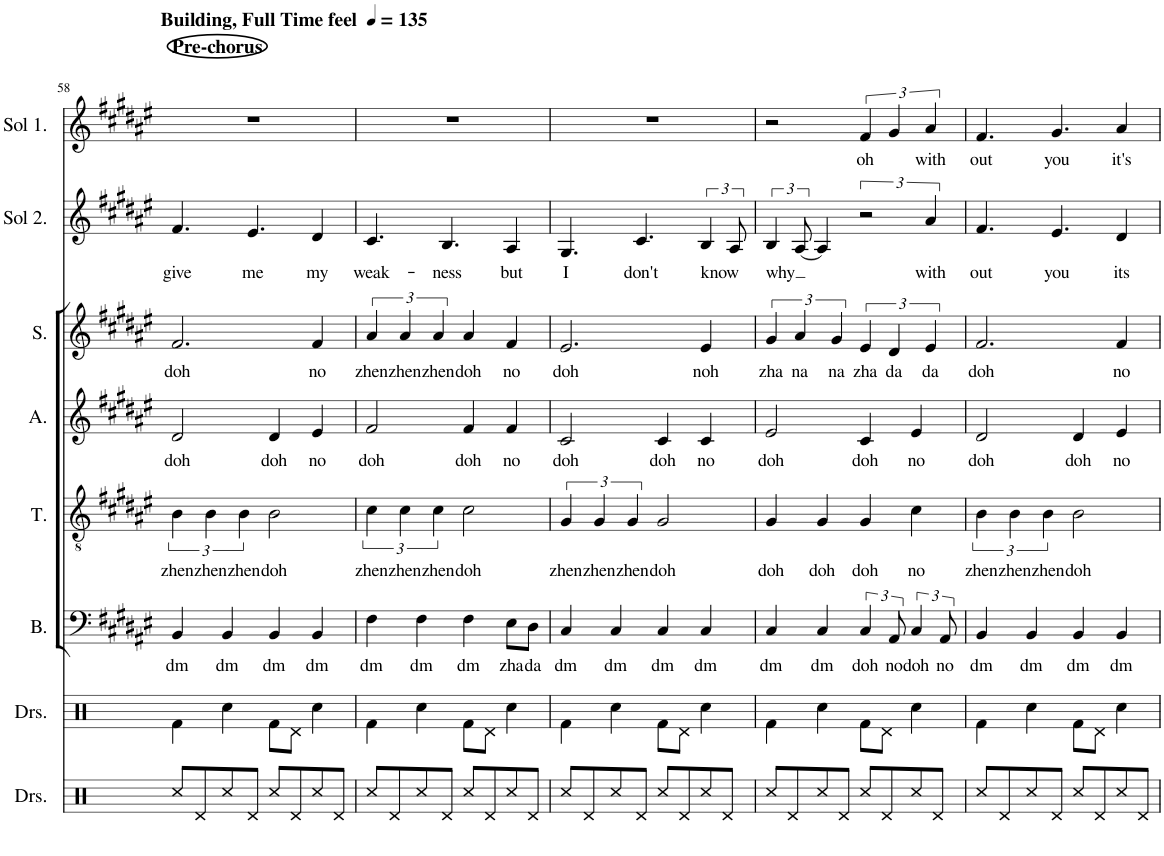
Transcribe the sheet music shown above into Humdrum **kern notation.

**kern	**kern	**kern	**text	**kern	**text	**kern	**text	**kern	**text	**kern	**text	**kern	**text
*part8	*part7	*part6	*part6	*part5	*part5	*part4	*part4	*part3	*part3	*part2	*part2	*part1	*part1
*staff8	*staff7	*staff6	*staff6	*staff5	*staff5	*staff4	*staff4	*staff3	*staff3	*staff2	*staff2	*staff1	*staff1
*I"Drumset	*I"Drumset	*I"Bass	*	*I"Tenor	*	*I"Alto	*	*I"Soprano	*	*I"Solo 2	*	*I"Solo 1	*
*I'Drs.	*I'Drs.	*I'B.	*	*I'T.	*	*I'A.	*	*I'S.	*	*I'Sol 2.	*	*I'Sol 1.	*
!!LO:PB:g=z
*clefX	*clefX	*clefF4	*	*clefGv2	*	*clefG2	*	*clefG2	*	*clefG2	*	*clefG2	*
*k[]	*k[]	*k[f#c#g#d#a#e#]	*	*k[f#c#g#d#a#e#]	*	*k[f#c#g#d#a#e#]	*	*k[f#c#g#d#a#e#]	*	*k[f#c#g#d#a#e#]	*	*k[f#c#g#d#a#e#]	*
*M4/4	*M4/4	*M4/4	*	*M4/4	*	*M4/4	*	*M4/4	*	*M4/4	*	*M4/4	*
*MM135	*MM135	*MM135	*	*MM135	*	*MM135	*	*MM135	*	*MM135	*	*MM135	*
=58	=58	=58	=58	=58	=58	=58	=58	=58	=58	=58	=58	=58	=58
!	!	!	!	!	!	!	!	!	!	!	!	!LO:TX:a:B:t=Pre-chorus	!
!	!	!	!	!	!	!	!	!	!	!	!	!LO:TX:a:B:t=Building, Full Time feel	!
!	!	!	!LO:LY:b	!	!LO:LY:b	!	!LO:LY:b	!	!LO:LY:b	!	!LO:LY:b	!	!
8Rcc/L	4Rf\	4BB/	dm	6B\	zhen	2d#/	doh	2.f#/	doh	4.f#/	give	1r	.
8Rd/	.	.	.	.	.	.	.	.	.	.	.	.	.
!	!	!	!	!	!LO:LY:b	!	!	!	!	!	!	!	!
.	.	.	.	6B\	zhen	.	.	.	.	.	.	.	.
!	!	!	!LO:LY:b	!	!	!	!	!	!	!	!	!	!
8Rcc/	4Rcc\	4BB/	dm	.	.	.	.	.	.	.	.	.	.
!	!	!	!	!	!LO:LY:b	!	!	!	!	!	!	!	!
.	.	.	.	6B\	zhen	.	.	.	.	.	.	.	.
!	!	!	!	!	!	!	!	!	!	!	!LO:LY:b	!	!
8Rd/J	.	.	.	.	.	.	.	.	.	4.e#/	me	.	.
!	!	!	!LO:LY:b	!	!LO:LY:b	!	!LO:LY:b	!	!	!	!	!	!
8Rcc/L	8Rf\L	4BB/	dm	2B\	doh	4d#/	doh	.	.	.	.	.	.
8Rd/	8Rd\J	.	.	.	.	.	.	.	.	.	.	.	.
!	!	!	!LO:LY:b	!	!	!	!LO:LY:b	!	!LO:LY:b	!	!LO:LY:b	!	!
8Rcc/	4Rcc\	4BB/	dm	.	.	4e#/	no	4f#/	no	4d#/	my	.	.
8Rd/J	.	.	.	.	.	.	.	.	.	.	.	.	.
=59	=59	=59	=59	=59	=59	=59	=59	=59	=59	=59	=59	=59	=59
!	!	!	!LO:LY:b	!	!LO:LY:b	!	!LO:LY:b	!	!LO:LY:b	!	!LO:LY:b	!	!
8Rcc/L	4Rf\	4F#\	dm	6c#\	zhen	2f#/	doh	6a#/	zhen	4.c#/	weak-	1r	.
8Rd/	.	.	.	.	.	.	.	.	.	.	.	.	.
!	!	!	!	!	!LO:LY:b	!	!	!	!LO:LY:b	!	!	!	!
.	.	.	.	6c#\	zhen	.	.	6a#/	zhen	.	.	.	.
!	!	!	!LO:LY:b	!	!	!	!	!	!	!	!	!	!
8Rcc/	4Rcc\	4F#\	dm	.	.	.	.	.	.	.	.	.	.
!	!	!	!	!	!LO:LY:b	!	!	!	!LO:LY:b	!	!	!	!
.	.	.	.	6c#\	zhen	.	.	6a#/	zhen	.	.	.	.
!	!	!	!	!	!	!	!	!	!	!	!LO:LY:b	!	!
8Rd/J	.	.	.	.	.	.	.	.	.	4.B/	-ness	.	.
!	!	!	!LO:LY:b	!	!LO:LY:b	!	!LO:LY:b	!	!LO:LY:b	!	!	!	!
8Rcc/L	8Rf\L	4F#\	dm	2c#\	doh	4f#/	doh	4a#/	doh	.	.	.	.
8Rd/	8Rd\J	.	.	.	.	.	.	.	.	.	.	.	.
!	!	!	!LO:LY:b	!	!	!	!LO:LY:b	!	!LO:LY:b	!	!LO:LY:b	!	!
8Rcc/	4Rcc\	8E#\L	zha	.	.	4f#/	no	4f#/	no	4A#/	but	.	.
!	!	!	!LO:LY:b	!	!	!	!	!	!	!	!	!	!
8Rd/J	.	8D#\J	da	.	.	.	.	.	.	.	.	.	.
=60	=60	=60	=60	=60	=60	=60	=60	=60	=60	=60	=60	=60	=60
!	!	!	!LO:LY:b	!	!LO:LY:b	!	!LO:LY:b	!	!LO:LY:b	!	!LO:LY:b	!	!
8Rcc/L	4Rf\	4C#/	dm	6G#/	zhen	2c#/	doh	2.e#/	doh	4.G#/	I	1r	.
8Rd/	.	.	.	.	.	.	.	.	.	.	.	.	.
!	!	!	!	!	!LO:LY:b	!	!	!	!	!	!	!	!
.	.	.	.	6G#/	zhen	.	.	.	.	.	.	.	.
!	!	!	!LO:LY:b	!	!	!	!	!	!	!	!	!	!
8Rcc/	4Rcc\	4C#/	dm	.	.	.	.	.	.	.	.	.	.
!	!	!	!	!	!LO:LY:b	!	!	!	!	!	!	!	!
.	.	.	.	6G#/	zhen	.	.	.	.	.	.	.	.
!	!	!	!	!	!	!	!	!	!	!	!LO:LY:b	!	!
8Rd/J	.	.	.	.	.	.	.	.	.	4.c#/	don't	.	.
!	!	!	!LO:LY:b	!	!LO:LY:b	!	!LO:LY:b	!	!	!	!	!	!
8Rcc/L	8Rf\L	4C#/	dm	2G#/	doh	4c#/	doh	.	.	.	.	.	.
8Rd/	8Rd\J	.	.	.	.	.	.	.	.	.	.	.	.
!	!	!	!LO:LY:b	!	!	!	!LO:LY:b	!	!LO:LY:b	!	!LO:LY:b	!	!
8Rcc/	4Rcc\	4C#/	dm	.	.	4c#/	no	4e#/	noh	6B/	know	.	.
8Rd/J	.	.	.	.	.	.	.	.	.	.	.	.	.
.	.	.	.	.	.	.	.	.	.	12A#/	.	.	.
=61	=61	=61	=61	=61	=61	=61	=61	=61	=61	=61	=61	=61	=61
!	!	!	!LO:LY:b	!	!LO:LY:b	!	!LO:LY:b	!	!LO:LY:b	!	!LO:LY:b	!	!
8Rcc/L	4Rf\	4C#/	dm	4G#/	doh	2e#/	doh	6g#/	zha	6B/	why	2r	.
8Rd/	.	.	.	.	.	.	.	.	.	.	.	.	.
!	!	!	!	!	!	!	!	!	!LO:LY:b	!	!	!	!
.	.	.	.	.	.	.	.	6a#/	na	[12A#/	.	.	.
!	!	!	!LO:LY:b	!	!LO:LY:b	!	!	!	!	!	!	!	!
8Rcc/	4Rcc\	4C#/	dm	4G#/	doh	.	.	.	.	4A#/]	.	.	.
!	!	!	!	!	!	!	!	!	!LO:LY:b	!	!	!	!
.	.	.	.	.	.	.	.	6g#/	na	.	.	.	.
8Rd/J	.	.	.	.	.	.	.	.	.	.	.	.	.
!	!	!	!LO:LY:b	!	!LO:LY:b	!	!LO:LY:b	!	!LO:LY:b	!	!	!	!LO:LY:b
8Rcc/L	8Rf\L	6C#/	doh	4G#/	doh	4c#/	doh	6e#/	zha	3r	.	6f#/	oh
8Rd/	8Rd\J	.	.	.	.	.	.	.	.	.	.	.	.
!	!	!	!LO:LY:b	!	!	!	!	!	!LO:LY:b	!	!	!	!
.	.	12AA#/	no	.	.	.	.	6d#/	da	.	.	6g#/	.
!	!	!	!LO:LY:b	!	!LO:LY:b	!	!LO:LY:b	!	!	!	!	!	!
8Rcc/	4Rcc\	6C#/	doh	4c#\	no	4e#/	no	.	.	.	.	.	.
!	!	!	!	!	!	!	!	!	!LO:LY:b	!	!LO:LY:b	!	!LO:LY:b
.	.	.	.	.	.	.	.	6e#/	da	6a#/	with	6a#/	with
8Rd/J	.	.	.	.	.	.	.	.	.	.	.	.	.
!	!	!	!LO:LY:b	!	!	!	!	!	!	!	!	!	!
.	.	12AA#/	no	.	.	.	.	.	.	.	.	.	.
=62	=62	=62	=62	=62	=62	=62	=62	=62	=62	=62	=62	=62	=62
!	!	!	!LO:LY:b	!	!LO:LY:b	!	!LO:LY:b	!	!LO:LY:b	!	!LO:LY:b	!	!LO:LY:b
8Rcc/L	4Rf\	4BB/	dm	6B\	zhen	2d#/	doh	2.f#/	doh	4.f#/	out	4.f#/	out
8Rd/	.	.	.	.	.	.	.	.	.	.	.	.	.
!	!	!	!	!	!LO:LY:b	!	!	!	!	!	!	!	!
.	.	.	.	6B\	zhen	.	.	.	.	.	.	.	.
!	!	!	!LO:LY:b	!	!	!	!	!	!	!	!	!	!
8Rcc/	4Rcc\	4BB/	dm	.	.	.	.	.	.	.	.	.	.
!	!	!	!	!	!LO:LY:b	!	!	!	!	!	!	!	!
.	.	.	.	6B\	zhen	.	.	.	.	.	.	.	.
!	!	!	!	!	!	!	!	!	!	!	!LO:LY:b	!	!LO:LY:b
8Rd/J	.	.	.	.	.	.	.	.	.	4.e#/	you	4.g#/	you
!	!	!	!LO:LY:b	!	!LO:LY:b	!	!LO:LY:b	!	!	!	!	!	!
8Rcc/L	8Rf\L	4BB/	dm	2B\	doh	4d#/	doh	.	.	.	.	.	.
8Rd/	8Rd\J	.	.	.	.	.	.	.	.	.	.	.	.
!	!	!	!LO:LY:b	!	!	!	!LO:LY:b	!	!LO:LY:b	!	!LO:LY:b	!	!LO:LY:b
8Rcc/	4Rcc\	4BB/	dm	.	.	4e#/	no	4f#/	no	4d#/	its	4a#/	it's
8Rd/J	.	.	.	.	.	.	.	.	.	.	.	.	.
=	=	=	=	=	=	=	=	=	=	=	=	=	=
*-	*-	*-	*-	*-	*-	*-	*-	*-	*-	*-	*-	*-	*-
